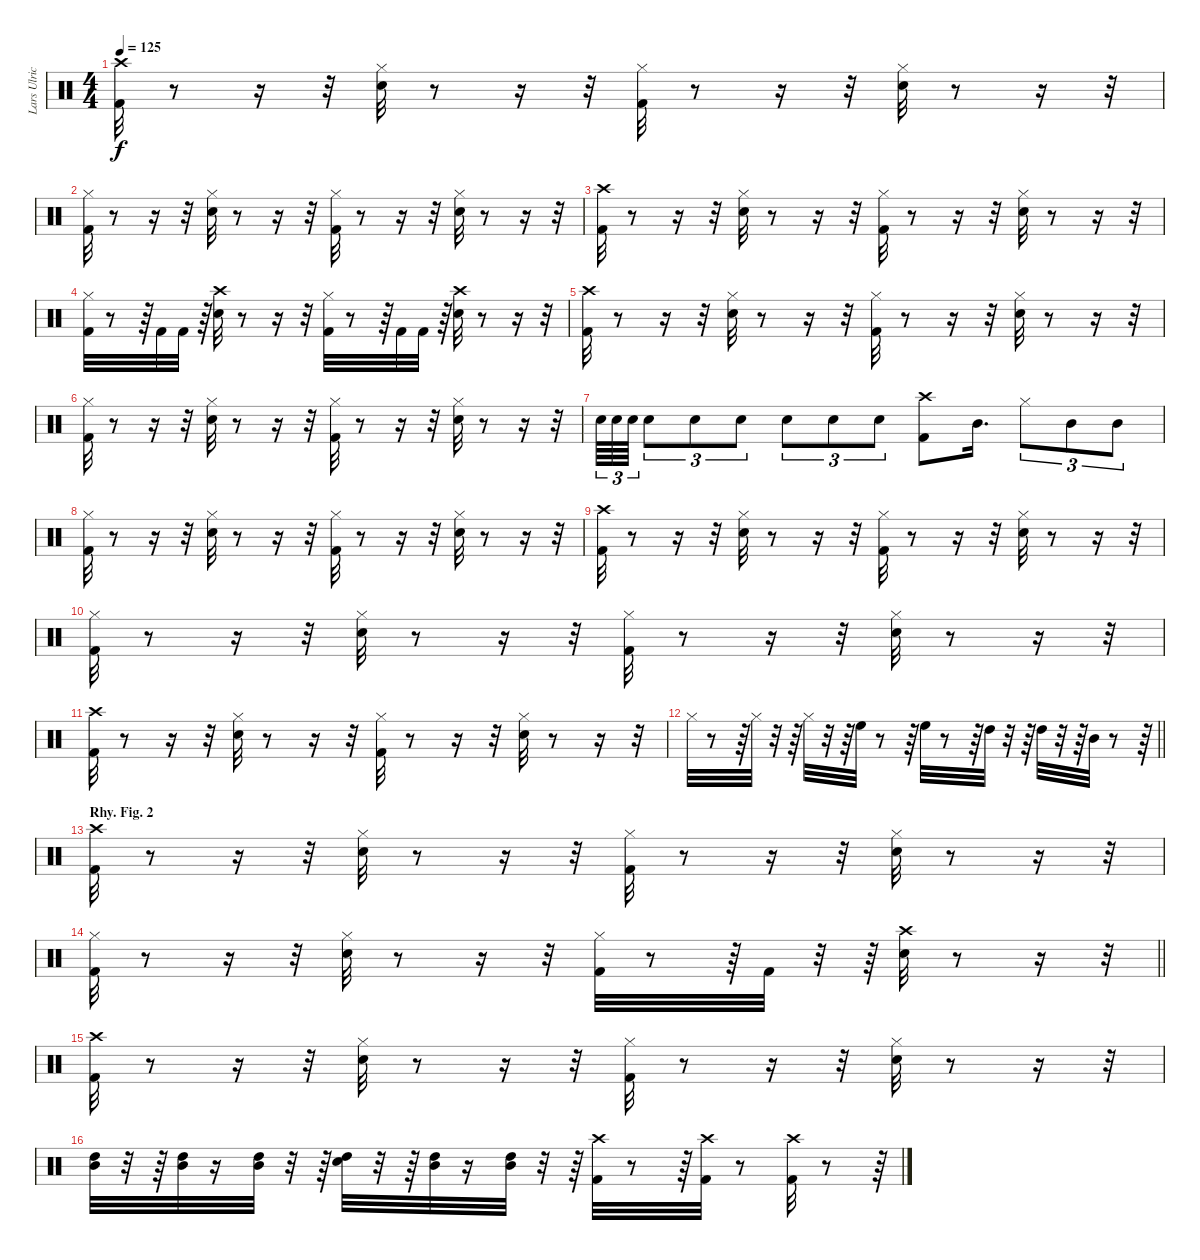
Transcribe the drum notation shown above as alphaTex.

\track ("Lars Ulrich (Drums)" "Lars Ulric") {instrument percussion}
\staff {score}
\articulation defaults
\ts (4 4)
\tempo 125
\clef neutral
\ks c
("Kick (hit) 2" "Crash high (hit)").32{dy f} r.8 r.16 r.32 ("Hi-Hat (closed)" "Snare (hit) 2").32 r.8 r.16 r.32 ("Hi-Hat (closed)" "Kick (hit) 2").32 r.8 r.16 r.32 ("Hi-Hat (closed)" "Snare (hit) 2").32 r.8 r.16 r.32 |
("Kick (hit) 2" "Hi-Hat (closed)").32 r.8 r.16 r.32 ("Snare (hit) 2" "Hi-Hat (closed)").32 r.8 r.16 r.32 ("Kick (hit) 2" "Hi-Hat (closed)").32 r.8 r.16 r.32 ("Snare (hit) 2" "Hi-Hat (closed)").32 r.8 r.16 r.32 |
("Kick (hit) 2" "Crash high (hit)").32 r.8 r.16 r.32 ("Hi-Hat (closed)" "Snare (hit) 2").32 r.8 r.16 r.32 ("Hi-Hat (closed)" "Kick (hit) 2").32 r.8 r.16 r.32 ("Hi-Hat (closed)" "Snare (hit) 2").32 r.8 r.16 r.32 |
("Kick (hit) 2" "Hi-Hat (closed)").32 r.8 r.64 "Kick (hit) 2".32 "Kick (hit) 2".32 r.64 ("Snare (hit) 2" "Crash high (hit)").32 r.8 r.16 r.32 ("Hi-Hat (closed)" "Kick (hit) 2").32 r.8 r.64 "Kick (hit) 2".32 "Kick (hit) 2".32 r.64 ("Crash high (hit)" "Snare (hit) 2").32 r.8 r.16 r.32 |
("Kick (hit) 2" "Crash high (hit)").32 r.8 r.16 r.32 ("Hi-Hat (closed)" "Snare (hit) 2").32 r.8 r.16 r.32 ("Hi-Hat (closed)" "Kick (hit) 2").32 r.8 r.16 r.32 ("Hi-Hat (closed)" "Snare (hit) 2").32 r.8 r.16 r.32 |
("Kick (hit) 2" "Hi-Hat (closed)").32 r.8 r.16 r.32 ("Snare (hit) 2" "Hi-Hat (closed)").32 r.8 r.16 r.32 ("Kick (hit) 2" "Hi-Hat (closed)").32 r.8 r.16 r.32 ("Snare (hit) 2" "Hi-Hat (closed)").32 r.8 r.16 r.32 |
"Snare (hit) 2".64{tu (3 2)} "Snare (hit) 2".64{tu (3 2)} "Snare (hit) 2".64{tu (3 2)} "Snare (hit) 2".8{tu (3 2)} "Snare (hit) 2".8{tu (3 2)} "Snare (hit) 2".8{tu (3 2)} "Snare (hit) 2".8{tu (3 2)} "Snare (hit) 2".8{tu (3 2)} "Snare (hit) 2".8{tu (3 2)} ("Crash high (hit)" "Kick (hit) 2").8 "Mid Tom (hit)".16{d} "Hi-Hat (closed)".8{tu (3 2)} "Mid Tom (hit)".8{tu (3 2)} "Mid Tom (hit)".8{tu (3 2)} |
("Kick (hit) 2" "Hi-Hat (closed)").32 r.8 r.16 r.32 ("Snare (hit) 2" "Hi-Hat (closed)").32 r.8 r.16 r.32 ("Kick (hit) 2" "Hi-Hat (closed)").32 r.8 r.16 r.32 ("Snare (hit) 2" "Hi-Hat (closed)").32 r.8 r.16 r.32 |
("Kick (hit) 2" "Crash high (hit)").32 r.8 r.16 r.32 ("Snare (hit) 2" "Hi-Hat (closed)").32 r.8 r.16 r.32 ("Kick (hit) 2" "Hi-Hat (closed)").32 r.8 r.16 r.32 ("Snare (hit) 2" "Hi-Hat (closed)").32 r.8 r.16 r.32 |
("Kick (hit) 2" "Hi-Hat (closed)").32 r.8 r.16 r.32 ("Snare (hit) 2" "Hi-Hat (closed)").32 r.8 r.16 r.32 ("Kick (hit) 2" "Hi-Hat (closed)").32 r.8 r.16 r.32 ("Snare (hit) 2" "Hi-Hat (closed)").32 r.8 r.16 r.32 |
("Kick (hit) 2" "Crash high (hit)").32 r.8 r.16 r.32 ("Hi-Hat (closed)" "Snare (hit) 2").32 r.8 r.16 r.32 ("Hi-Hat (closed)" "Kick (hit) 2").32 r.8 r.16 r.32 ("Hi-Hat (closed)" "Snare (hit) 2").32 r.8 r.16 r.32 |
\barLineRight lightlight "Hi-Hat (closed)".32
r.8 r.64 "Hi-Hat (closed)".32 r.32 r.64 "Hi-Hat (closed)".32 r.32 r.64 "High Floor Tom (hit)".32 r.8 r.64 "High Floor Tom (hit)".32 r.8 r.64 "High Tom (hit)".32 r.32 r.64 "High Tom (hit)".32 r.32 r.64 "Mid Tom (hit)".32 r.8 r.64 |
\section ("" "Rhy. Fig. 2")
("Kick (hit) 2" "Crash high (hit)").32 r.8 r.16 r.32 ("Snare (hit) 2" "Hi-Hat (closed)").32 r.8 r.16 r.32 ("Kick (hit) 2" "Hi-Hat (closed)").32 r.8 r.16 r.32 ("Snare (hit) 2" "Hi-Hat (closed)").32 r.8 r.16 r.32 |
\barLineRight lightlight
("Hi-Hat (closed)" "Kick (hit) 2").32 r.8 r.16 r.32 ("Snare (hit) 2" "Hi-Hat (closed)").32 r.8 r.16 r.32 ("Kick (hit) 2" "Hi-Hat (closed)").32 r.8 r.64 "Kick (hit) 2".32 r.32 r.64 ("Snare (hit) 2" "Crash high (hit)").32 r.8 r.16 r.32 |
("Crash high (hit)" "Kick (hit) 2").32 r.8 r.16 r.32 ("Snare (hit) 2" "Hi-Hat (closed)").32 r.8 r.16 r.32 ("Hi-Hat (closed)" "Kick (hit) 2").32 r.8 r.16 r.32 ("Snare (hit) 2" "Hi-Hat (closed)").32 r.8 r.16 r.32 |
("High Tom (hit)" "Mid Tom (hit)").32 r.32 r.64 ("High Tom (hit)" "Mid Tom (hit)").32 r.16 ("High Tom (hit)" "Mid Tom (hit)").32 r.32 r.64 ("Snare (hit) 2" "High Tom (hit)").32 r.32 r.64 ("High Tom (hit)" "Mid Tom (hit)").32 r.16 ("High Tom (hit)" "Mid Tom (hit)").32 r.32 r.64 ("Kick (hit) 2" "Crash high (hit)").32 r.8 r.64 ("Kick (hit) 2" "Crash high (hit)").32 r.8 ("Kick (hit) 2" "Crash high (hit)").32 r.8 r.64
